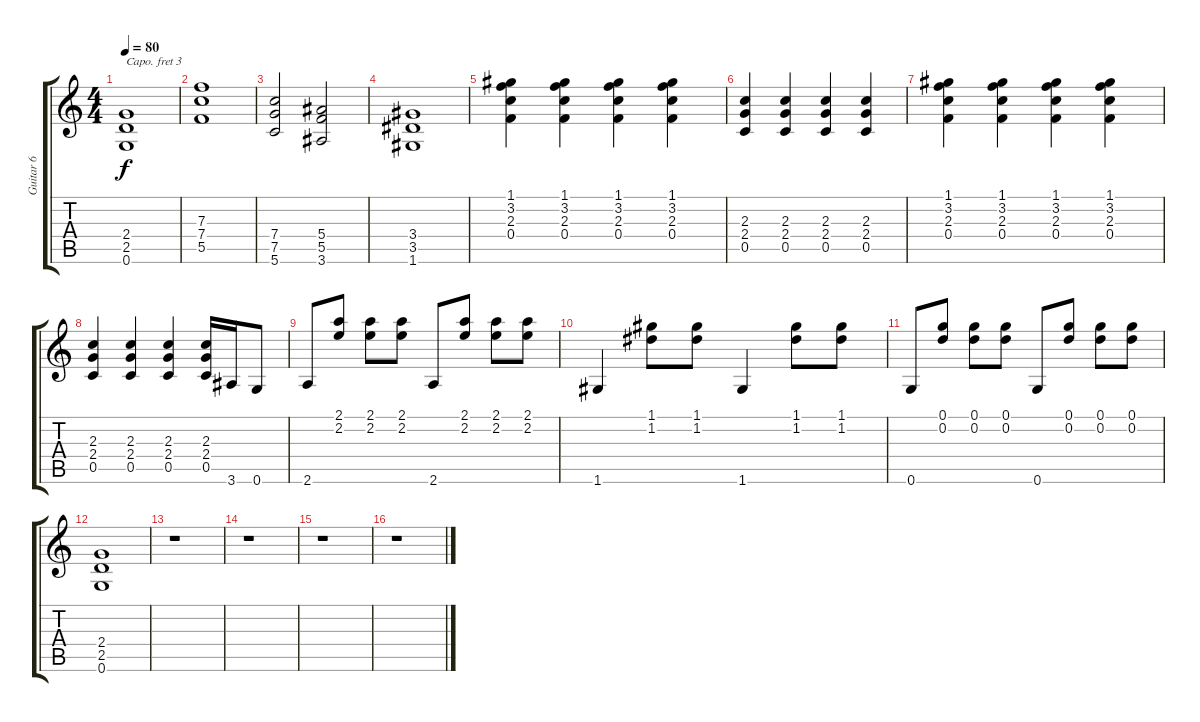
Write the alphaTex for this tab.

\track ("Guitar 6" "Guitar 6") {instrument distortionguitar}
\staff {score tabs}
\capo 3
\tuning (E4 B3 G3 D3 A2 E2) {hide}
\ts (4 4)
\tempo 80
\clef g2
\ks c
(2.4 2.5 0.6).1{dy f} |
(7.3 7.4 5.5).1 |
(7.4 7.5 5.6).2 (5.4 5.5 3.6).2 |
(3.4 3.5 1.6).1 |
(1.1 3.2 2.3 0.4).4 (1.1 3.2 2.3 0.4).4 (1.1 3.2 2.3 0.4).4 (1.1 3.2 2.3 0.4).4 |
(2.3 2.4 0.5).4 (2.3 2.4 0.5).4 (2.3 2.4 0.5).4 (2.3 2.4 0.5).4 |
(1.1 3.2 2.3 0.4).4 (1.1 3.2 2.3 0.4).4 (1.1 3.2 2.3 0.4).4 (1.1 3.2 2.3 0.4).4 |
(2.3 2.4 0.5).4 (2.3 2.4 0.5).4 (2.3 2.4 0.5).4 (2.3 2.4 0.5).16 3.6.16 0.6.8 |
2.6.8 (2.1 2.2).8 (2.1 2.2).8 (2.1 2.2).8 2.6.8 (2.1 2.2).8 (2.1 2.2).8 (2.1 2.2).8 |
1.6.4 (1.1 1.2).8 (1.1 1.2).8 1.6.4 (1.1 1.2).8 (1.1 1.2).8 |
0.6.8 (0.1 0.2).8 (0.1 0.2).8 (0.1 0.2).8 0.6.8 (0.1 0.2).8 (0.1 0.2).8 (0.1 0.2).8 |
(2.4 2.5 0.6).1 |
r.1 |
r.1 |
r.1 |
r.1
